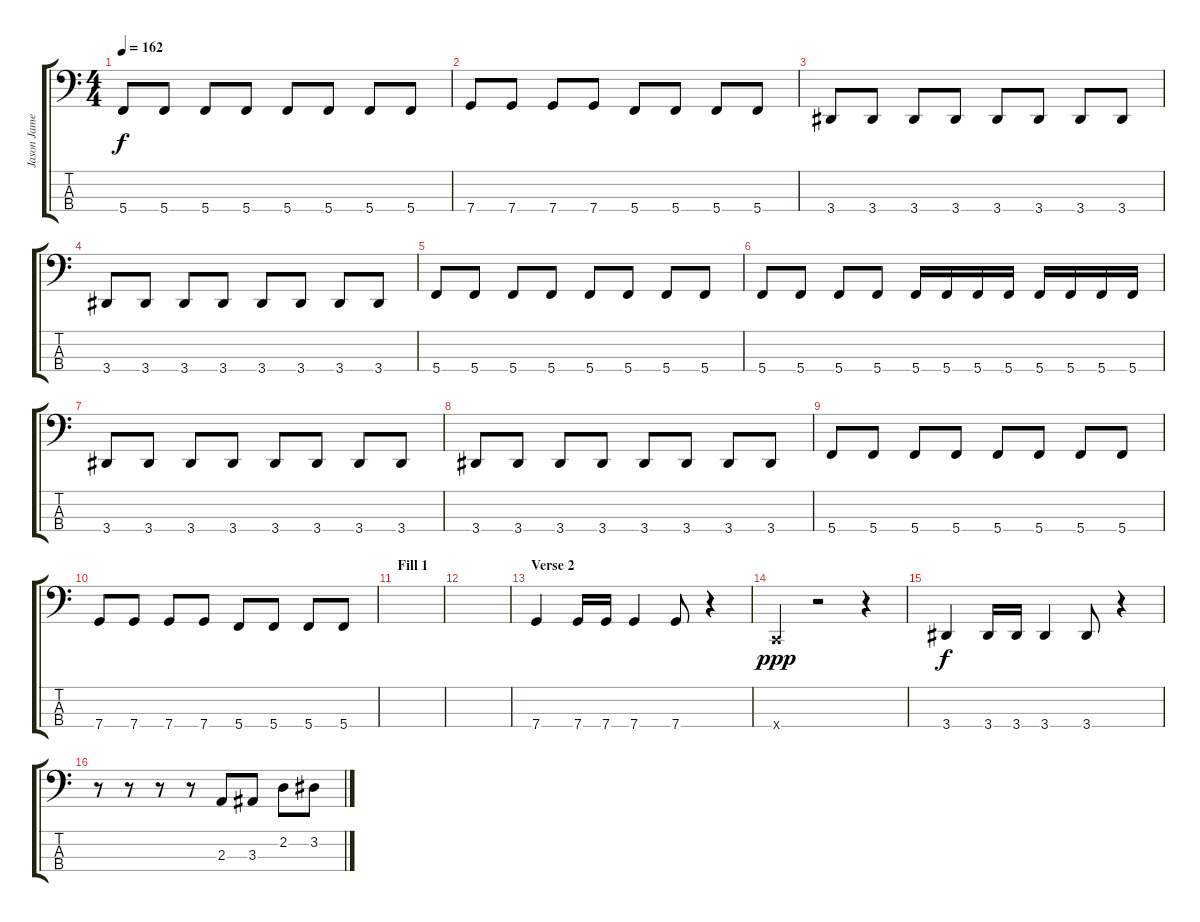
\track ("Jason James" "Jason Jame") {instrument electricbasspick}
\staff {score tabs}
\tuning (F2 C2 G1 C1) {hide}
\ts (4 4)
\tempo 162
\clef f4
\ks c
5.4.8{dy f} 5.4.8 5.4.8 5.4.8 5.4.8 5.4.8 5.4.8 5.4.8 |
7.4.8 7.4.8 7.4.8 7.4.8 5.4.8 5.4.8 5.4.8 5.4.8 |
3.4.8 3.4.8 3.4.8 3.4.8 3.4.8 3.4.8 3.4.8 3.4.8 |
3.4.8 3.4.8 3.4.8 3.4.8 3.4.8 3.4.8 3.4.8 3.4.8 |
5.4.8 5.4.8 5.4.8 5.4.8 5.4.8 5.4.8 5.4.8 5.4.8 |
5.4.8 5.4.8 5.4.8 5.4.8 5.4.16 5.4.16 5.4.16 5.4.16 5.4.16 5.4.16 5.4.16 5.4.16 |
3.4.8 3.4.8 3.4.8 3.4.8 3.4.8 3.4.8 3.4.8 3.4.8 |
3.4.8 3.4.8 3.4.8 3.4.8 3.4.8 3.4.8 3.4.8 3.4.8 |
5.4.8 5.4.8 5.4.8 5.4.8 5.4.8 5.4.8 5.4.8 5.4.8 |
7.4.8 7.4.8 7.4.8 7.4.8 5.4.8 5.4.8 5.4.8 5.4.8 |
\section ("" "Fill 1")
|
|
\section ("" "Verse 2")
7.4.4 7.4.16 7.4.16 7.4.4 7.4.8 r.4 |
0.4{x}.4{dy ppp} r.2 r.4 |
3.4.4{dy f} 3.4.16 3.4.16 3.4.4 3.4.8 r.4 |
r.8 r.8 r.8 r.8 2.3.8 3.3.8 2.2.8 3.2.8
